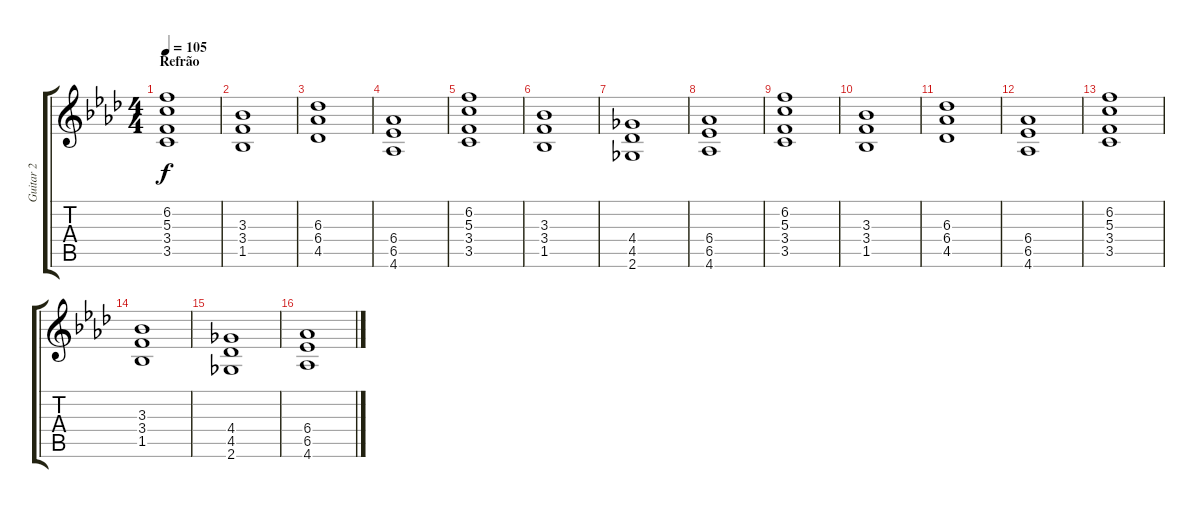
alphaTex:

\track ("Guitar 2" "Guitar 2") {instrument distortionguitar}
\staff {score tabs}
\tuning (E4 B3 G3 D3 A2 E2) {hide}
\ts (4 4)
\section ("" "Refrão")
\tempo 105
\clef g2
\ks fminor
(6.2 5.3 3.4 3.5).1{dy f} |
(3.3 3.4 1.5).1 |
(6.3 6.4 4.5).1 |
(6.4 6.5 4.6).1 |
(6.2 5.3 3.4 3.5).1 |
(3.3 3.4 1.5).1 |
(4.4 4.5 2.6).1 |
(6.4 6.5 4.6).1 |
(6.2 5.3 3.4 3.5).1 |
(3.3 3.4 1.5).1 |
(6.3 6.4 4.5).1 |
(6.4 6.5 4.6).1 |
(6.2 5.3 3.4 3.5).1 |
(3.3 3.4 1.5).1 |
(4.4 4.5 2.6).1 |
(6.4 6.5 4.6).1
